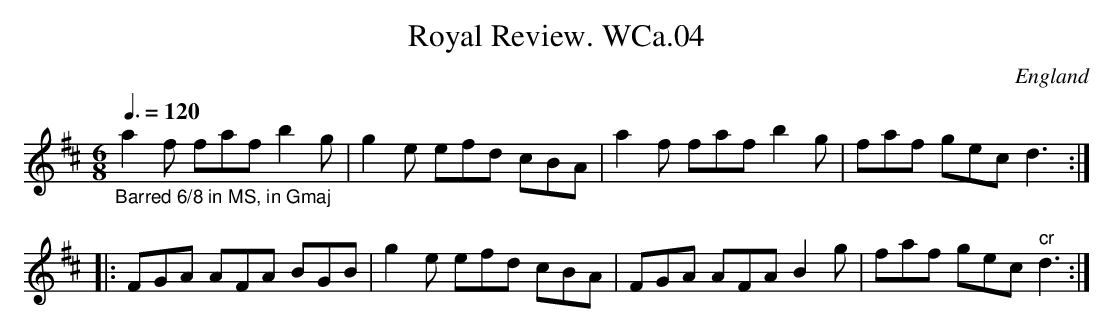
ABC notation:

X:1
T:Royal Review. WCa.04
M:6/8
L:1/8
Q:3/8=120
O:England
K:D major
"_Barred 6/8 in MS, in Gmaj"a2f faf b2g|\
g2e efd cBA|a2f faf b2g| faf gecd3:|!
|:FGA AFA BGB|g2e efd cBA|\
FGA AFA B2g| faf gec"^cr"d3:|
